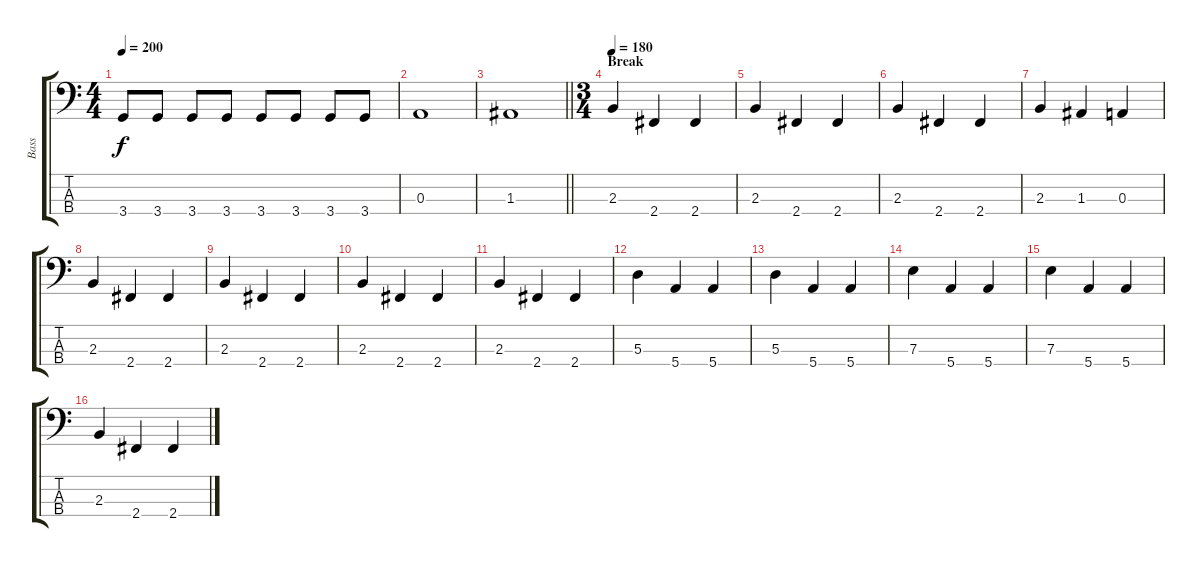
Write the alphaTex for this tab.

\track ("Bass" "Bass") {instrument electricbassfinger}
\staff {score tabs}
\tuning (G2 D2 A1 E1) {hide}
\ts (4 4)
\tempo 200
\clef f4
\ks c
3.4.8{dy f} 3.4.8 3.4.8 3.4.8 3.4.8 3.4.8 3.4.8 3.4.8 |
0.3.1 |
\barLineRight lightlight
1.3.1 |
\ts (3 4)
\section ("" "Break")
\tempo 180
2.3.4 2.4.4 2.4.4 |
2.3.4 2.4.4 2.4.4 |
2.3.4 2.4.4 2.4.4 |
2.3.4 1.3.4 0.3.4 |
2.3.4 2.4.4 2.4.4 |
2.3.4 2.4.4 2.4.4 |
2.3.4 2.4.4 2.4.4 |
2.3.4 2.4.4 2.4.4 |
5.3.4 5.4.4 5.4.4 |
5.3.4 5.4.4 5.4.4 |
7.3.4 5.4.4 5.4.4 |
7.3.4 5.4.4 5.4.4 |
2.3.4 2.4.4 2.4.4
